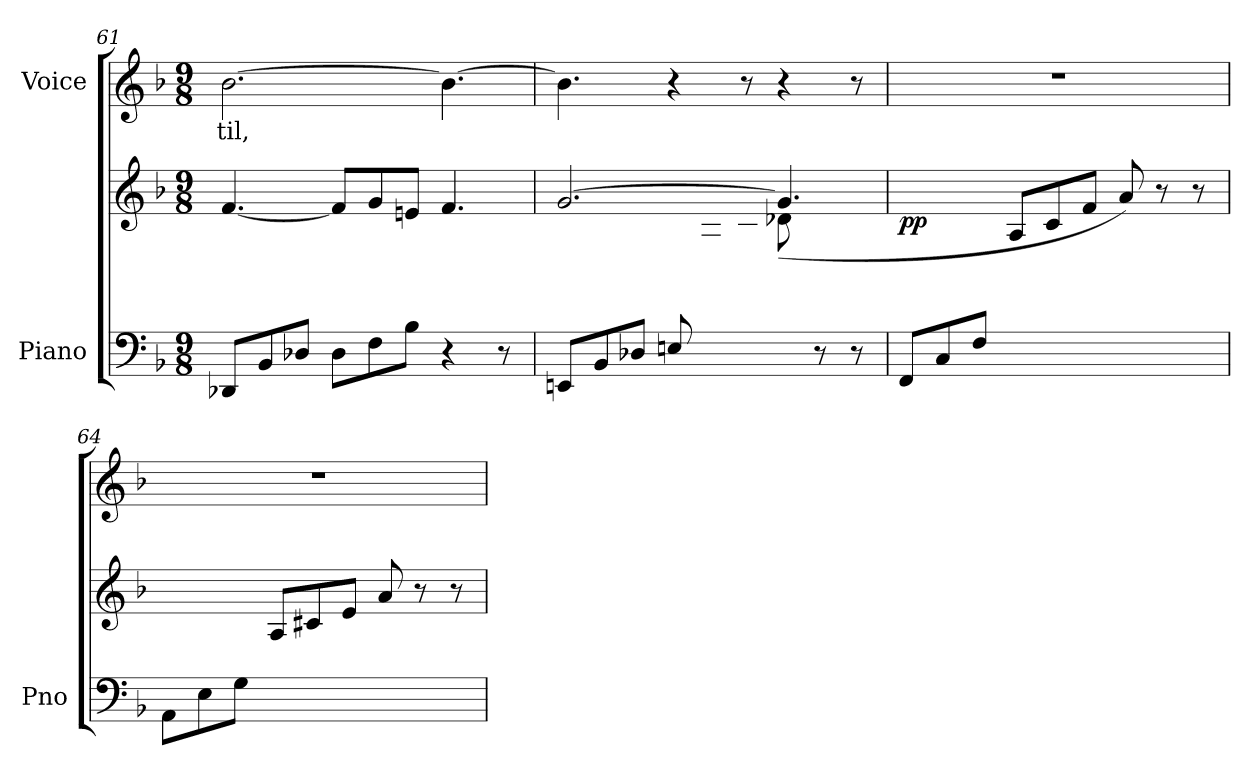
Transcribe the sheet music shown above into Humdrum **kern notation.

**kern	**kern	**dynam	**kern	**text
*part2	*part2	*part2	*part1	*part1
*staff3	*staff2	*staff2/3	*staff1	*staff1
*I"Piano	*	*	*I"Voice	*
*I'Pno	*	*	*	*
*clefF4	*clefG2	*	*clefG2	*
*k[b-]	*k[b-]	*	*k[b-]	*
*M9/8	*M9/8	*	*M9/8	*
=61	=61	=61	=61	=61
!	!	!	!	!LO:LY:b
8DD-X/L	[4.f/	.	[2.b-\	-til,
8BB-/	.	.	.	.
8D-X/J	.	.	.	.
8D-\L	8f/L]	.	.	.
8F\	8g/	.	.	.
8B-\J	8en/J	.	.	.
4r	4.f/	.	4.b-\_	.
8r	.	.	.	.
=62	=62	=62	=62	=62
*	*^	*	*	*
*	*	*^	*	*	*
(<8EEn/L	[2.g/	2.ryy	2ryy	.	4.b-\]	.
8BB-/	.	.	.	.	.	.
8D-X/J	.	.	.	.	.	.
8En/L	.	.	.	.	4r	.
4ryy	.	.	8G\	.	.	.
.	.	.	8B-\J	.	8r	.
8ryy	4.g/]	(8d-X\	4.ryy	.	4r	.
8r	.	4ryy	.	.	.	.
8r	.	.	.	.	8r	.
*	*v	*v	*v	*	*	*
=63	=63	=63	=63	=63
!	!	!LO:DY:b	!	!
(<8FF/L	4.ryy	pp	8%9r	.
8C/	.	.	.	.
8F/J	.	.	.	.
4.ryy	8A/L	.	.	.
.	8c/	.	.	.
.	8f/J	.	.	.
4ryy	8a/)	.	.	.
.	8r	.	.	.
8ryy	8r	.	.	.
!!LO:LB:g=z
=64	=64	=64	=64	=64
8AA\L	4.ryy	.	8%9r	.
8E\	.	.	.	.
8G\J	.	.	.	.
4.ryy	8A/L	.	.	.
.	8c#X/	.	.	.
.	8e/J	.	.	.
4ryy	8a/)	.	.	.
.	8r	.	.	.
8ryy	8r	.	.	.
=	=	=	=	=
*-	*-	*-	*-	*-
